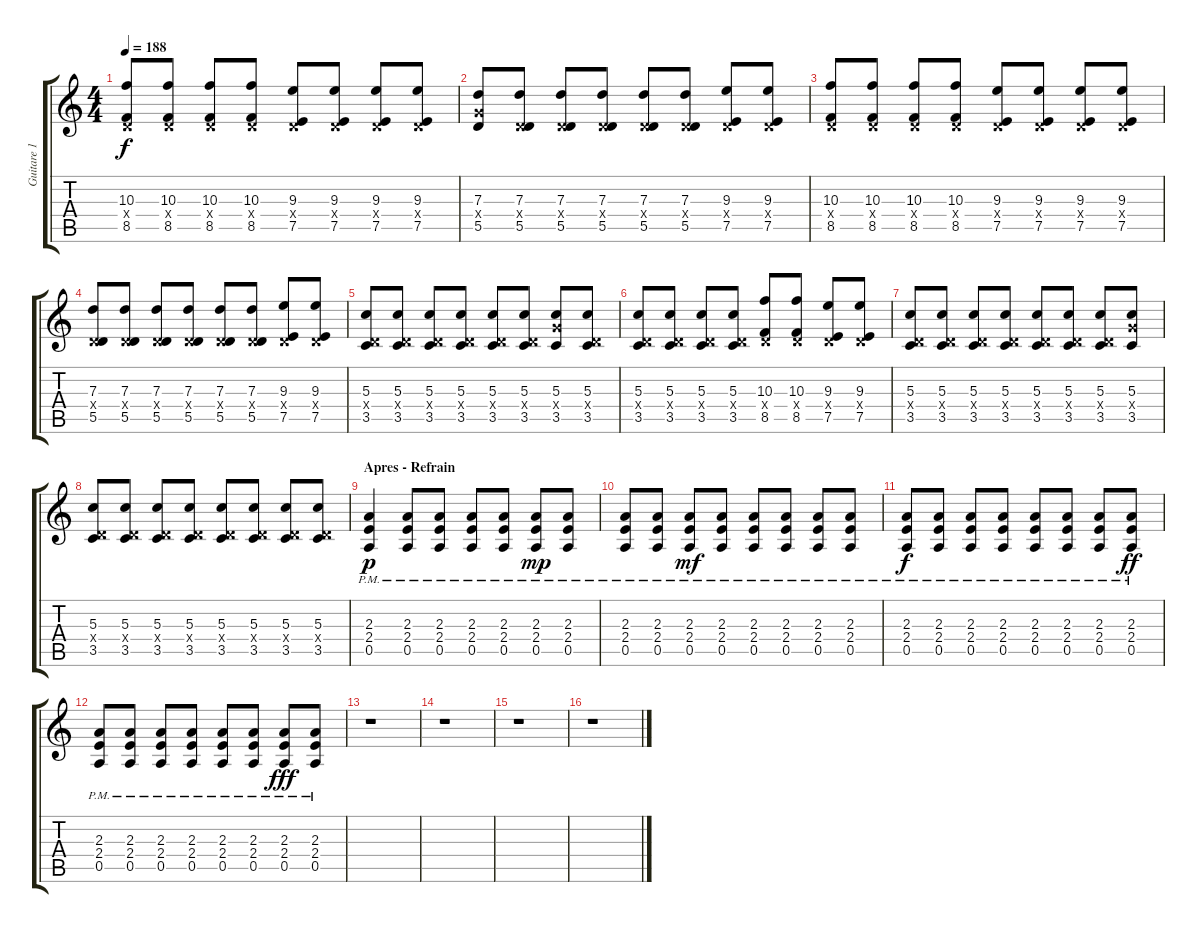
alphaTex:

\track ("Guitare 1 - Brian Baker" "Guitare 1 ") {instrument distortionguitar}
\staff {score tabs}
\tuning (E4 B3 G3 D3 A2 E2) {hide}
\ts (4 4)
\tempo 188
\clef g2
\ks c
(10.3 0.4{x} 8.5).8{dy f} (10.3 0.4{x} 8.5).8 (10.3 0.4{x} 8.5).8 (10.3 0.4{x} 8.5).8 (9.3 0.4{x} 7.5).8 (9.3 0.4{x} 7.5).8 (9.3 0.4{x} 7.5).8 (9.3 0.4{x} 7.5).8 |
(7.3 5.4{x} 5.5).8 (7.3 0.4{x} 5.5).8 (7.3 0.4{x} 5.5).8 (7.3 0.4{x} 5.5).8 (7.3 0.4{x} 5.5).8 (7.3 0.4{x} 5.5).8 (9.3 0.4{x} 7.5).8 (9.3 0.4{x} 7.5).8 |
(10.3 0.4{x} 8.5).8 (10.3 0.4{x} 8.5).8 (10.3 0.4{x} 8.5).8 (10.3 0.4{x} 8.5).8 (9.3 0.4{x} 7.5).8 (9.3 0.4{x} 7.5).8 (9.3 0.4{x} 7.5).8 (9.3 0.4{x} 7.5).8 |
(7.3 0.4{x} 5.5).8 (7.3 0.4{x} 5.5).8 (7.3 0.4{x} 5.5).8 (7.3 0.4{x} 5.5).8 (7.3 0.4{x} 5.5).8 (7.3 0.4{x} 5.5).8 (9.3 0.4{x} 7.5).8 (9.3 0.4{x} 7.5).8 |
(5.3 0.4{x} 3.5).8 (5.3 0.4{x} 3.5).8 (5.3 0.4{x} 3.5).8 (5.3 0.4{x} 3.5).8 (5.3 0.4{x} 3.5).8 (5.3 0.4{x} 3.5).8 (5.3 5.4{x} 3.5).8 (5.3 0.4{x} 3.5).8 |
(5.3 0.4{x} 3.5).8 (5.3 0.4{x} 3.5).8 (5.3 0.4{x} 3.5).8 (5.3 0.4{x} 3.5).8 (10.3 0.4{x} 8.5).8 (10.3 0.4{x} 8.5).8 (9.3 0.4{x} 7.5).8 (9.3 0.4{x} 7.5).8 |
(5.3 0.4{x} 3.5).8 (5.3 0.4{x} 3.5).8 (5.3 0.4{x} 3.5).8 (5.3 0.4{x} 3.5).8 (5.3 0.4{x} 3.5).8 (5.3 0.4{x} 3.5).8 (5.3 0.4{x} 3.5).8 (5.3 5.4{x} 3.5).8 |
(5.3 0.4{x} 3.5).8 (5.3 0.4{x} 3.5).8 (5.3 0.4{x} 3.5).8 (5.3 0.4{x} 3.5).8 (5.3 0.4{x} 3.5).8 (5.3 0.4{x} 3.5).8 (5.3 0.4{x} 3.5).8 (5.3 0.4{x} 3.5).8 |
\section ("" "Apres - Refrain")
(2.3{pm} 2.4{pm} 0.5{pm}).4{dy p} (2.3{pm} 2.4{pm} 0.5{pm}).8 (2.3{pm} 2.4{pm} 0.5{pm}).8 (2.3{pm} 2.4{pm} 0.5{pm}).8 (2.3{pm} 2.4{pm} 0.5{pm}).8 (2.3{pm} 2.4{pm} 0.5{pm}).8{dy mp} (2.3{pm} 2.4{pm} 0.5{pm}).8 |
(2.3{pm} 2.4{pm} 0.5{pm}).8 (2.3{pm} 2.4{pm} 0.5{pm}).8 (2.3{pm} 2.4{pm} 0.5{pm}).8{dy mf} (2.3{pm} 2.4{pm} 0.5{pm}).8 (2.3{pm} 2.4{pm} 0.5{pm}).8 (2.3{pm} 2.4{pm} 0.5{pm}).8 (2.3{pm} 2.4{pm} 0.5{pm}).8 (2.3{pm} 2.4{pm} 0.5{pm}).8 |
(2.3{pm} 2.4{pm} 0.5{pm}).8{dy f} (2.3{pm} 2.4{pm} 0.5{pm}).8 (2.3{pm} 2.4{pm} 0.5{pm}).8 (2.3{pm} 2.4{pm} 0.5{pm}).8 (2.3{pm} 2.4{pm} 0.5{pm}).8 (2.3{pm} 2.4{pm} 0.5{pm}).8 (2.3{pm} 2.4{pm} 0.5{pm}).8 (2.3{pm} 2.4{pm} 0.5{pm}).8{dy ff} |
(2.3{pm} 2.4{pm} 0.5{pm}).8 (2.3{pm} 2.4{pm} 0.5{pm}).8 (2.3{pm} 2.4{pm} 0.5{pm}).8 (2.3{pm} 2.4{pm} 0.5{pm}).8 (2.3{pm} 2.4{pm} 0.5{pm}).8 (2.3{pm} 2.4{pm} 0.5{pm}).8 (2.3{pm} 2.4{pm} 0.5{pm}).8{dy fff} (2.3{pm} 2.4{pm} 0.5{pm}).8 |
r.1 |
r.1 |
r.1 |
r.1
